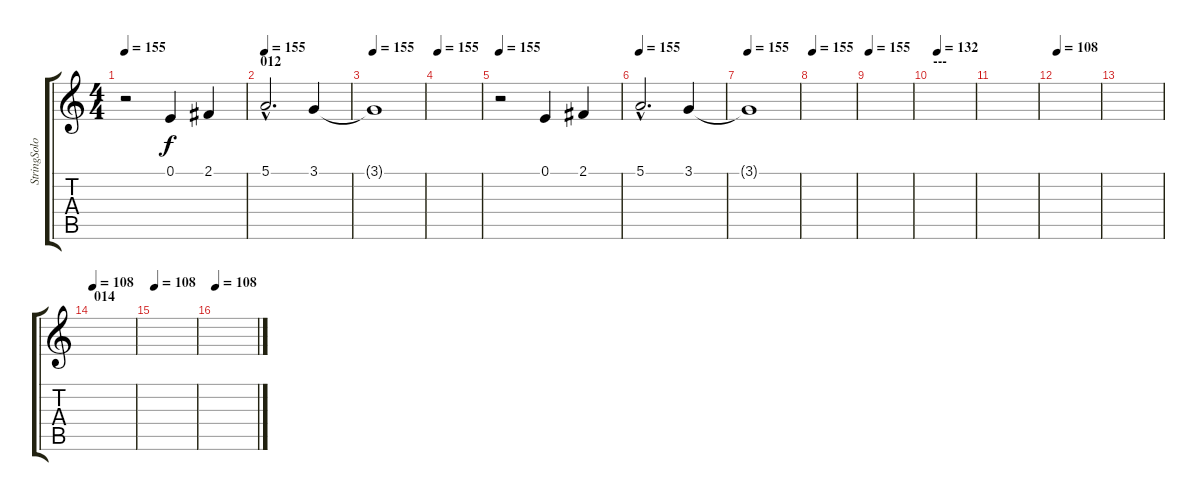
\track ("StringSolo" "StringSolo") {instrument stringensemble1}
\staff {score tabs}
\tuning (E4 B3 G3 D3 A2 E2) {hide}
\ts (4 4)
\tempo 155
\clef g2
\ks c
r.2{dy f} 0.1.4 2.1.4 |
\section ("" "012")
\tempo 155
5.1{hac}.2{d} 3.1.4 |
\tempo 155
3.1{t}.1 |
\tempo 155
|
\tempo 155
r.2 0.1.4 2.1.4 |
\tempo 155
5.1{hac}.2{d} 3.1.4 |
\tempo 155
3.1{t}.1 |
\tempo 155
|
\tempo 155
|
\section ("" "---")
\tempo (132 0.125)
|
|
\tempo 108
|
|
\section ("" "014")
\tempo 108
|
\tempo 108
|
\tempo 108
